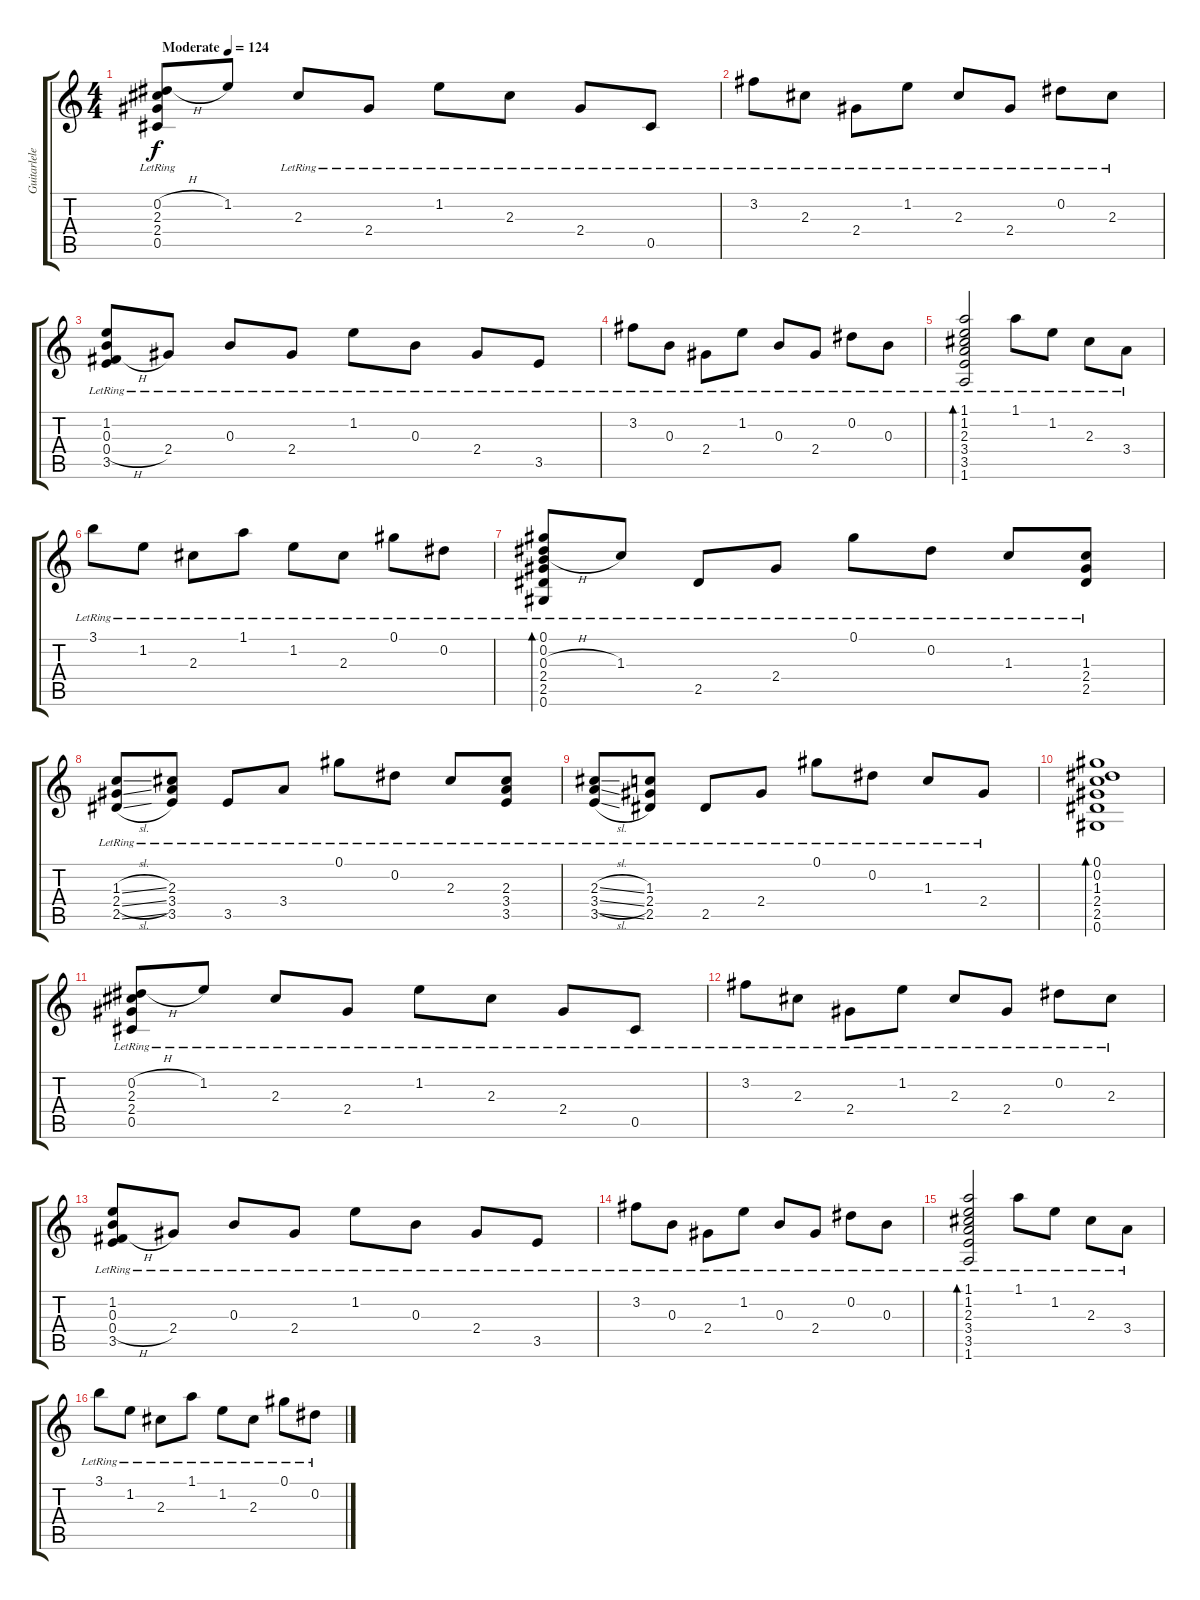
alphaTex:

\track ("Guitarlele" "Guitarlele") {instrument electricguitarjazz}
\staff {score tabs}
\tuning (Ab4 Eb4 B3 Gb3 Db3 Ab2) {hide}
\ts (4 4)
\tempo (124 "Moderate")
\clef g2
\ks c
(0.2{h lr} 2.3{lr} 2.4{lr} 0.5{lr}).8{dy f instrument electricguitarjazz} 1.2.8 2.3{lr}.8 2.4{lr}.8 1.2{lr}.8 2.3{lr}.8 2.4{lr}.8 0.5{lr}.8 |
3.2{lr}.8 2.3{lr}.8 2.4{lr}.8 1.2{lr}.8 2.3{lr}.8 2.4{lr}.8 0.2{lr}.8 2.3{lr}.8 |
(1.2{lr} 0.3{lr} 0.4{h lr} 3.5{lr}).8 2.4{lr}.8 0.3{lr}.8 2.4{lr}.8 1.2{lr}.8 0.3{lr}.8 2.4{lr}.8 3.5{lr}.8 |
3.2{lr}.8 0.3{lr}.8 2.4{lr}.8 1.2{lr}.8 0.3{lr}.8 2.4{lr}.8 0.2{lr}.8 0.3{lr}.8 |
(1.1{lr} 1.2{lr} 2.3{lr} 3.4{lr} 3.5{lr} 1.6{lr}).2{bd 240} 1.1{lr}.8 1.2{lr}.8 2.3{lr}.8 3.4{lr}.8 |
3.1{lr}.8 1.2{lr}.8 2.3{lr}.8 1.1{lr}.8 1.2{lr}.8 2.3{lr}.8 0.1{lr}.8 0.2{lr}.8 |
(0.1{lr} 0.2{lr} 0.3{h lr} 2.4{lr} 2.5{lr} 0.6{lr}).8{bd 240} 1.3{lr}.8 2.5{lr}.8 2.4{lr}.8 0.1{lr}.8 0.2{lr}.8 1.3{lr}.8 (1.3{lr} 2.4{lr} 2.5{lr}).8 |
(1.3{sl lr} 2.4{sl lr} 2.5{sl lr}).8 (2.3{lr} 3.4{lr} 3.5{lr}).8 3.5{lr}.8 3.4{lr}.8 0.1{lr}.8 0.2{lr}.8 2.3{lr}.8 (2.3{lr} 3.4{lr} 3.5{lr}).8 |
(2.3{sl lr} 3.4{sl lr} 3.5{sl lr}).8 (1.3{lr} 2.4{lr} 2.5{lr}).8 2.5{lr}.8 2.4{lr}.8 0.1{lr}.8 0.2{lr}.8 1.3{lr}.8 2.4{lr}.8 |
(0.1 0.2 1.3 2.4 2.5 0.6).1{bd 480} |
(0.2{h lr} 2.3{lr} 2.4{lr} 0.5{lr}).8 1.2{lr}.8 2.3{lr}.8 2.4{lr}.8 1.2{lr}.8 2.3{lr}.8 2.4{lr}.8 0.5{lr}.8 |
3.2{lr}.8 2.3{lr}.8 2.4{lr}.8 1.2{lr}.8 2.3{lr}.8 2.4{lr}.8 0.2{lr}.8 2.3{lr}.8 |
(1.2{lr} 0.3{lr} 0.4{h lr} 3.5{lr}).8 2.4{lr}.8 0.3{lr}.8 2.4{lr}.8 1.2{lr}.8 0.3{lr}.8 2.4{lr}.8 3.5{lr}.8 |
3.2{lr}.8 0.3{lr}.8 2.4{lr}.8 1.2{lr}.8 0.3{lr}.8 2.4{lr}.8 0.2{lr}.8 0.3{lr}.8 |
(1.1{lr} 1.2{lr} 2.3{lr} 3.4{lr} 3.5{lr} 1.6{lr}).2{bd 240} 1.1{lr}.8 1.2{lr}.8 2.3{lr}.8 3.4{lr}.8 |
3.1{lr}.8 1.2{lr}.8 2.3{lr}.8 1.1{lr}.8 1.2{lr}.8 2.3{lr}.8 0.1{lr}.8 0.2{lr}.8
